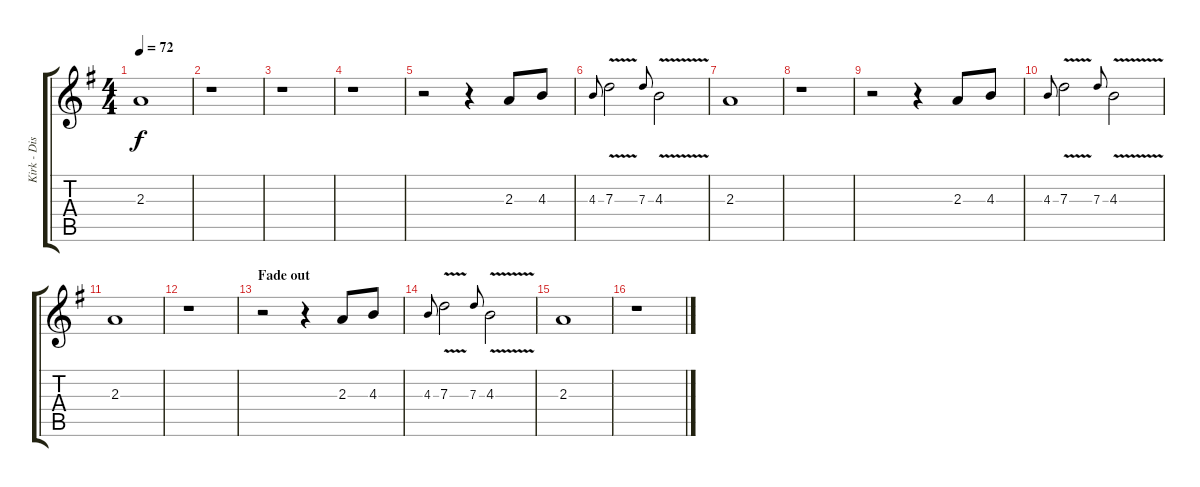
\track ("Kirk - Dist Gtr III" "Kirk - Dis") {instrument electricguitarclean}
\staff {score tabs}
\tuning (E4 B3 G3 D3 A2 E2) {hide}
\ts (4 4)
\tempo 72
\clef g2
\ks eminor
2.3.1{dy f volume 4} |
r.1{volume 4} |
r.1 |
r.1 |
r.2{volume 4} r.4 2.3.8 4.3.8 |
4.3.8{gr onbeat} 7.3{v}.2 7.3.8{gr onbeat} 4.3{v}.2 |
2.3.1 |
r.1 |
r.2{volume 4} r.4 2.3.8 4.3.8 |
4.3.8{gr onbeat} 7.3{v}.2 7.3.8{gr onbeat} 4.3{v}.2 |
2.3.1{volume 4} |
r.1 |
\section ("" "Fade out")
r.2{volume 4} r.4 2.3.8 4.3.8 |
4.3.8{gr onbeat} 7.3{v}.2 7.3.8{gr onbeat} 4.3{v}.2 |
2.3.1{volume 4} |
r.1{volume 0}
